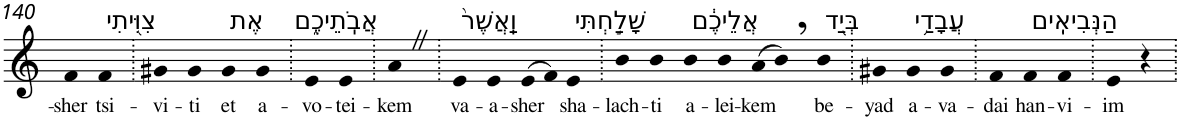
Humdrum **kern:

**kern	**text
*part1	*part1
*staff1	*staff1
*I"Piano	*
*I'Pno	*
!!LO:PB:g=z
*clefG2	*
*k[]	*
=140	=140
!	!LO:LY:b
4f	-sher
!LO:TX:a:t=צִוִּ֖יתִי	!
!	!LO:LY:b
4f	tsi-
=141.	=141.
!	!LO:LY:b
4g#X	-vi-
!	!LO:LY:b
4g#	-ti
!LO:TX:a:t=אֶת	!
!	!LO:LY:b
4g#	et
!LO:TX:a:t=אֲבֹֽתֵיכֶ֑ם	!
!	!LO:LY:b
4g#	a-
=142.	=142.
!	!LO:LY:b
4e	-vo-
!	!LO:LY:b
4e	-tei-
=143.	=143.
!	!LO:LY:b
4aZ	-kem
=144.	=144.
!LO:TX:a:t=וַֽאֲשֶׁר֙	!
!	!LO:LY:b
4e	va-
!	!LO:LY:b
4e	-a-
!	!LO:LY:b
(>8e	-sher
8f)	.
!LO:TX:a:t=שָׁלַ֣חְתִּי	!
!	!LO:LY:b
4e	sha-
=145.	=145.
!	!LO:LY:b
4b	-lach-
!	!LO:LY:b
4b	-ti
!LO:TX:a:t=אֲלֵיכֶ֔ם	!
!	!LO:LY:b
4b	a-
!	!LO:LY:b
4b	-lei-
!	!LO:LY:b
(>8a	-kem
8b,)	.
!LO:TX:a:t=בְּיַ֖ד	!
!	!LO:LY:b
4b	be-
=146.	=146.
!	!LO:LY:b
4g#X	-yad
!LO:TX:a:t=עֲבָדַ֥י	!
!	!LO:LY:b
4g#	a-
!	!LO:LY:b
4g#	-va-
=147.	=147.
!	!LO:LY:b
4f	-dai
!LO:TX:a:t=הַנְּבִיאִֽים	!
!	!LO:LY:b
4f	han-
!	!LO:LY:b
4f	-vi-
=148.	=148.
!	!LO:LY:b
4e	-im
4r	.
=.	=.
*-	*-
